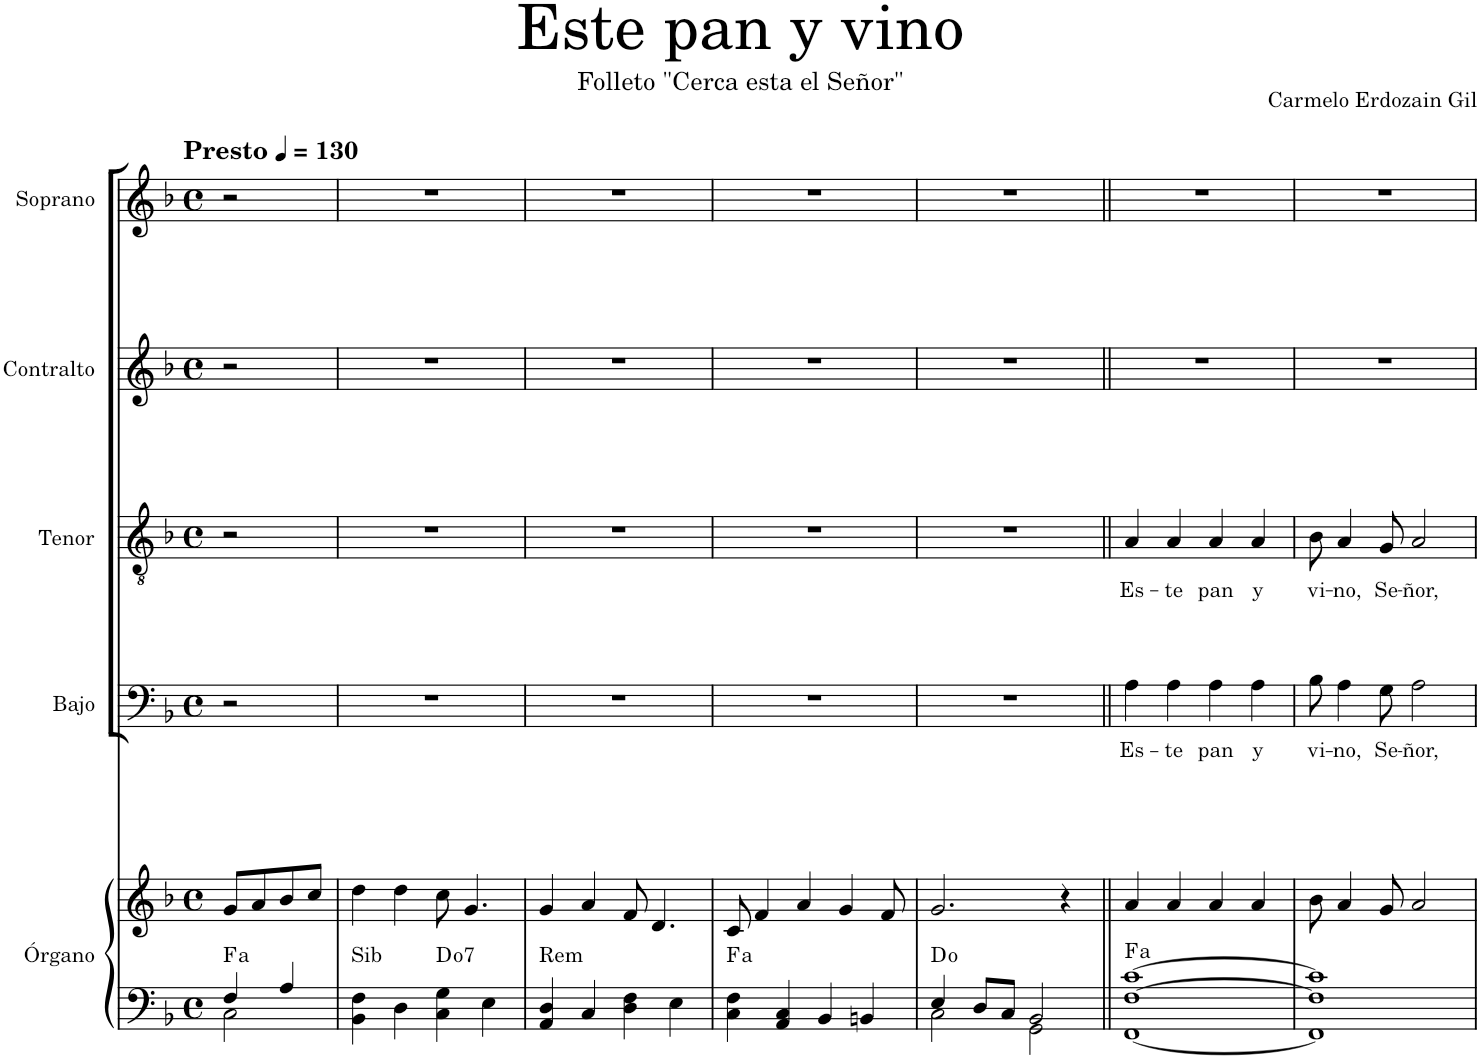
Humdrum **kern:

**kern	**kern	**harte	**kern	**text	**kern	**text	**kern	**kern
*part5	*part5	*part5	*part4	*part4	*part3	*part3	*part2	*part1
*staff6	*staff5	*	*staff4	*staff4	*staff3	*staff3	*staff2	*staff1
*I"Órgano	*	*	*I"Bajo	*	*I"Tenor	*	*I"Contralto	*I"Soprano
*	*	*	*I'B.	*	*I'T.	*	*I'C.	*I'S.
*clefF4	*clefG2	*	*clefF4	*	*clefGv2	*	*clefG2	*clefG2
*k[b-]	*k[b-]	*	*k[b-]	*	*k[b-]	*	*k[b-]	*k[b-]
*M4/4	*M4/4	*	*M4/4	*	*M4/4	*	*M4/4	*M4/4
*met(c)	*met(c)	*	*met(c)	*	*met(c)	*	*met(c)	*met(c)
*MM130	*MM130	*	*MM130	*	*MM130	*	*MM130	*MM130
=1	=1	=1	=1	=1	=1	=1	=1	=1
*^	*	*	*	*	*	*	*	*
!	!	!	!LO:H:kt=a	!	!	!	!	!	!LO:TX:a:B:t=Presto
4F/	2C\	8g/L	.	2r	.	2r	.	2r	2r
.	.	8a/	.	.	.	.	.	.	.
4A/	.	8b-/	.	.	.	.	.	.	.
.	.	8cc/J	.	.	.	.	.	.	.
*v	*v	*	*	*	*	*	*	*	*
=2	=2	=2	=2	=2	=2	=2	=2	=2
!	!	!LO:H:kt=Sib	!	!	!	!	!	!
4BB-\ 4F\	4dd\	N	1r	.	1r	.	1r	1r
4D\	4dd\	.	.	.	.	.	.	.
!	!	!LO:H:kt=7	!	!	!	!	!	!
4C\ 4G\	8cc\	D:dim7	.	.	.	.	.	.
.	4.g/	.	.	.	.	.	.	.
4E\	.	.	.	.	.	.	.	.
=3	=3	=3	=3	=3	=3	=3	=3	=3
!	!	!LO:H:kt=Rem	!	!	!	!	!	!
4AA/ 4D/	4g/	N	1r	.	1r	.	1r	1r
4C/	4a/	.	.	.	.	.	.	.
4D\ 4F\	8f/	.	.	.	.	.	.	.
.	4.d/	.	.	.	.	.	.	.
4E\	.	.	.	.	.	.	.	.
=4	=4	=4	=4	=4	=4	=4	=4	=4
!	!	!LO:H:kt=a	!	!	!	!	!	!
4C\ 4F\	8c/	.	1r	.	1r	.	1r	1r
.	4f/	.	.	.	.	.	.	.
4AA/ 4C/	.	.	.	.	.	.	.	.
.	4a/	.	.	.	.	.	.	.
4BB-/	.	.	.	.	.	.	.	.
.	4g/	.	.	.	.	.	.	.
4BBn/	.	.	.	.	.	.	.	.
.	8f/	.	.	.	.	.	.	.
=5	=5	=5	=5	=5	=5	=5	=5	=5
*^	*	*	*	*	*	*	*	*
4E/	2C\	2.g/	D:dim	1r	.	1r	.	1r	1r
8D/L	.	.	.	.	.	.	.	.	.
8C/J	.	.	.	.	.	.	.	.	.
2BB-/	2GG\	.	.	.	.	.	.	.	.
.	.	4r	.	.	.	.	.	.	.
*v	*v	*	*	*	*	*	*	*	*
=6||	=6||	=6||	=6||	=6||	=6||	=6||	=6||	=6||
!	!	!LO:H:kt=a	!	!LO:LY:b	!	!LO:LY:b	!	!
[1FF [1F [1c	4a/	.	4A\	Es-	4A/	Es-	1r	1r
!	!	!	!	!LO:LY:b	!	!LO:LY:b	!	!
.	4a/	.	4A\	-te	4A/	-te	.	.
!	!	!	!	!LO:LY:b	!	!LO:LY:b	!	!
.	4a/	.	4A\	pan	4A/	pan	.	.
!	!	!	!	!LO:LY:b	!	!LO:LY:b	!	!
.	4a/	.	4A\	y	4A/	y	.	.
=7	=7	=7	=7	=7	=7	=7	=7	=7
!	!	!	!	!LO:LY:b	!	!LO:LY:b	!	!
1FF] 1F] 1c]	8b-\	.	8B-\	vi-	8B-\	vi-	1r	1r
!	!	!	!	!LO:LY:b	!	!LO:LY:b	!	!
.	4a/	.	4A\	-no,	4A/	-no,	.	.
!	!	!	!	!LO:LY:b	!	!LO:LY:b	!	!
.	8g/	.	8G\	Se-	8G/	Se-	.	.
!	!	!	!	!LO:LY:b	!	!LO:LY:b	!	!
.	2a/	.	2A\	-ñor,	2A/	-ñor,	.	.
=	=	=	=	=	=	=	=	=
*-	*-	*-	*-	*-	*-	*-	*-	*-
